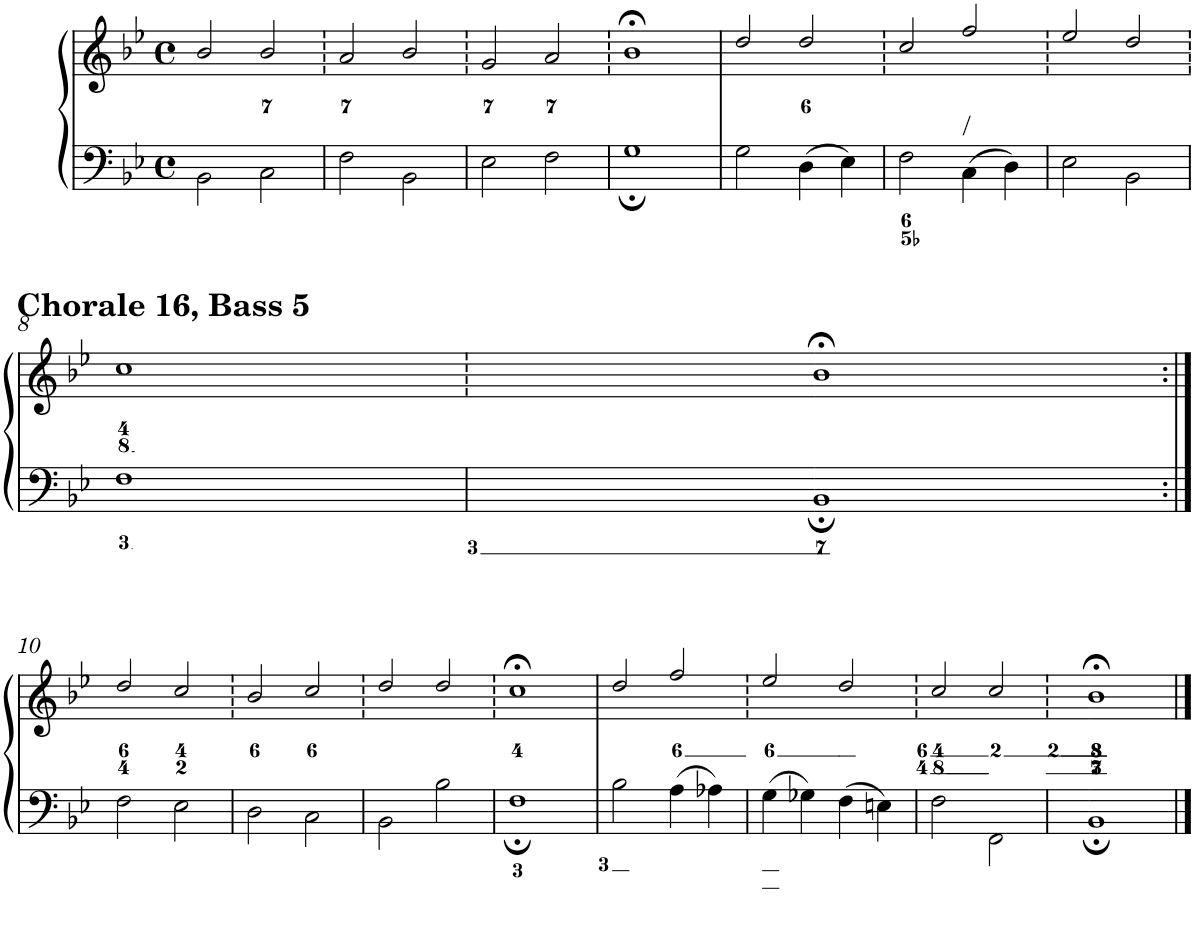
**kern	**kern
*part1	*part1
*staff2	*staff1
*I"Piano	*
*I'Pno.	*
*clefF4	*clefG2
*k[b-e-]	*k[b-e-]
*B-:	*B-:
*M4/4	*M4/4
*met(c)	*met(c)
=1	=1
2BB-\	2b-/
2C\	2b-/
=2	=2
2F\	2a/
2BB-\	2b-/
=3	=3
2E-\	2g/
2F\	2a/
=4	=4
1G;	1b-;<
=5	=5
2G\	2dd/
4D\	2dd/
4E-\	.
=6	=6
2F\	2cc/
!LO:TX:a:t=/	!
4C\	2ff/
4D\	.
=7	=7
2E-\	2ee-/
2BB-\	2dd/
!!LO:LB:g=z
=8	=8
1F	1cc
=9	=9
1BB-;	1b-;<
!!LO:LB:g=z
=10:|!	=10:|!
2F\	2dd/
2E-\	2cc/
=11	=11
2D\	2b-/
2C\	2cc/
=12	=12
2BB-\	2dd/
2B-\	2dd/
=13	=13
1F;	1cc;<
=14	=14
2B-\	2dd/
4A\	2ff/
4A-X\	.
=15	=15
4G\	2ee-/
4G-X\	.
4F\	2dd/
4En\	.
=16	=16
2F\	2cc/
2FF\	2cc/
=17	=17
1BB-;	1b-;<
==	==
*-	*-
